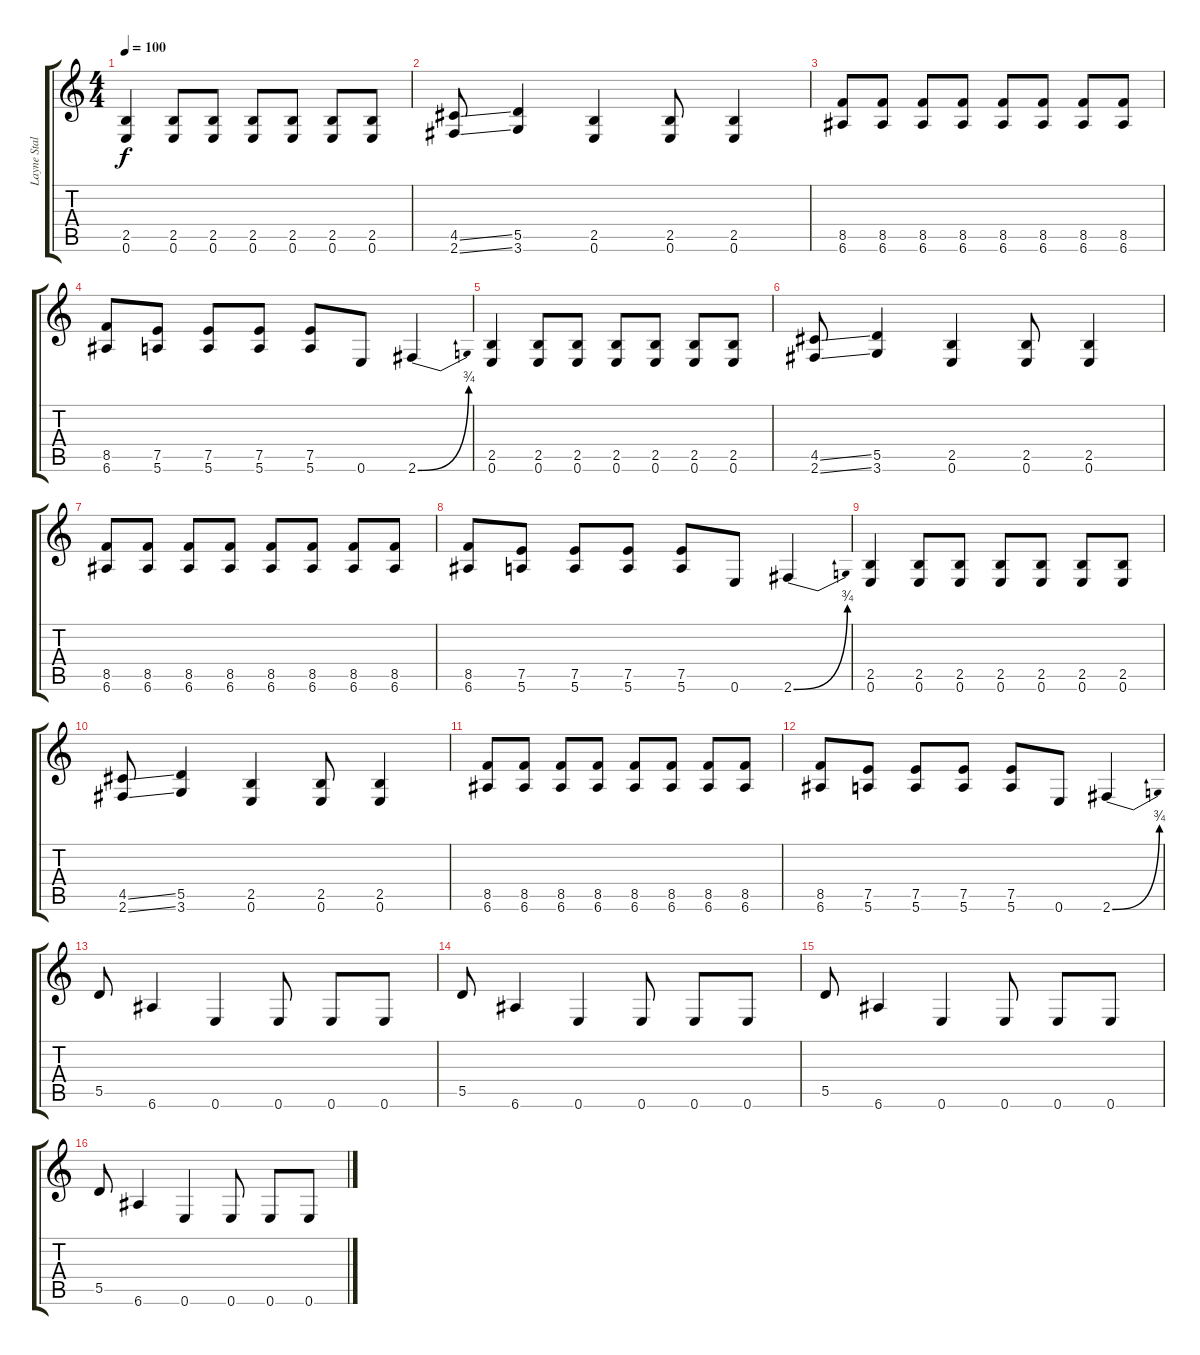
\track ("Layne Staley" "Layne Stal") {instrument distortionguitar}
\staff {score tabs}
\tuning (E4 B3 G3 D3 A2 E2) {hide}
\ts (4 4)
\tempo 100
\clef g2
\ks c
(2.5 0.6).4{dy f} (2.5 0.6).8 (2.5 0.6).8 (2.5 0.6).8 (2.5 0.6).8 (2.5 0.6).8 (2.5 0.6).8 |
(4.5{ss} 2.6{ss}).8 (5.5 3.6).4 (2.5 0.6).4 (2.5 0.6).8 (2.5 0.6).4 |
(8.5 6.6).8 (8.5 6.6).8 (8.5 6.6).8 (8.5 6.6).8 (8.5 6.6).8 (8.5 6.6).8 (8.5 6.6).8 (8.5 6.6).8 |
(8.5 6.6).8 (7.5 5.6).8 (7.5 5.6).8 (7.5 5.6).8 (7.5 5.6).8 0.6.8 2.6{be (bend 0 0 60 3)}.4 |
(2.5 0.6).4 (2.5 0.6).8 (2.5 0.6).8 (2.5 0.6).8 (2.5 0.6).8 (2.5 0.6).8 (2.5 0.6).8 |
(4.5{ss} 2.6{ss}).8 (5.5 3.6).4 (2.5 0.6).4 (2.5 0.6).8 (2.5 0.6).4 |
(8.5 6.6).8 (8.5 6.6).8 (8.5 6.6).8 (8.5 6.6).8 (8.5 6.6).8 (8.5 6.6).8 (8.5 6.6).8 (8.5 6.6).8 |
(8.5 6.6).8 (7.5 5.6).8 (7.5 5.6).8 (7.5 5.6).8 (7.5 5.6).8 0.6.8 2.6{be (bend 0 0 60 3)}.4 |
(2.5 0.6).4 (2.5 0.6).8 (2.5 0.6).8 (2.5 0.6).8 (2.5 0.6).8 (2.5 0.6).8 (2.5 0.6).8 |
(4.5{ss} 2.6{ss}).8 (5.5 3.6).4 (2.5 0.6).4 (2.5 0.6).8 (2.5 0.6).4 |
(8.5 6.6).8 (8.5 6.6).8 (8.5 6.6).8 (8.5 6.6).8 (8.5 6.6).8 (8.5 6.6).8 (8.5 6.6).8 (8.5 6.6).8 |
(8.5 6.6).8 (7.5 5.6).8 (7.5 5.6).8 (7.5 5.6).8 (7.5 5.6).8 0.6.8 2.6{be (bend 0 0 60 3)}.4 |
5.5.8 6.6.4 0.6.4 0.6.8 0.6.8 0.6.8 |
5.5.8 6.6.4 0.6.4 0.6.8 0.6.8 0.6.8 |
5.5.8 6.6.4 0.6.4 0.6.8 0.6.8 0.6.8 |
5.5.8 6.6.4 0.6.4 0.6.8 0.6.8 0.6.8
